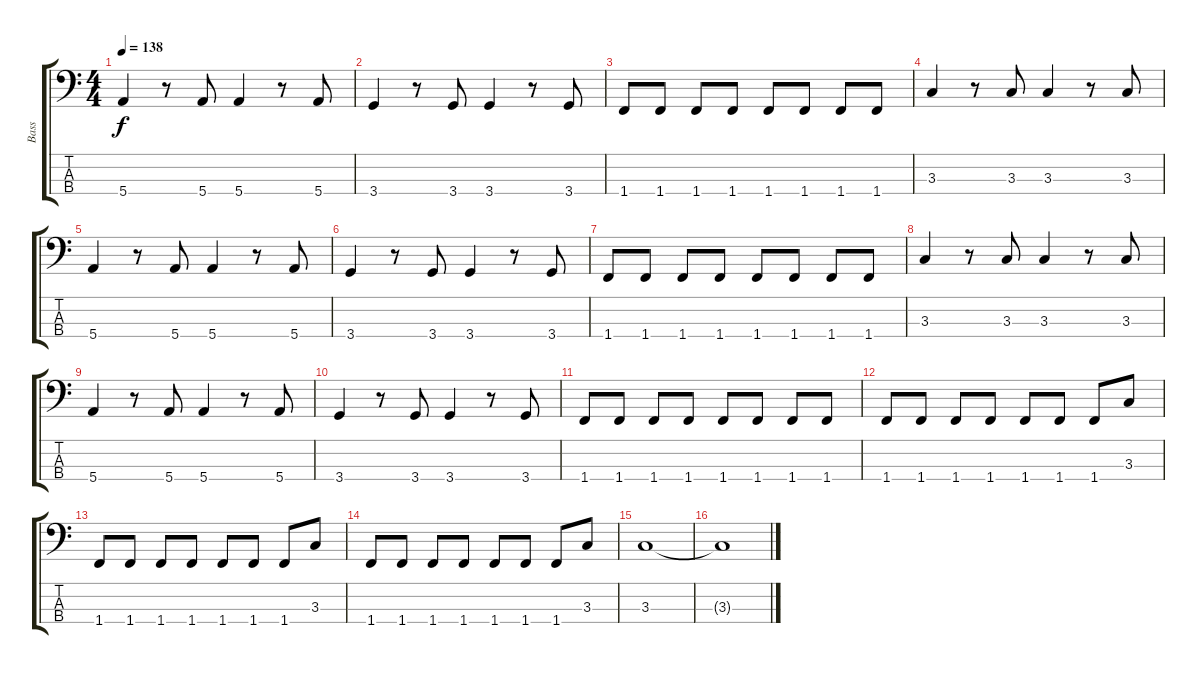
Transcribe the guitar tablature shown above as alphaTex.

\track ("Bass" "Bass") {instrument electricbasspick}
\staff {score tabs}
\tuning (G2 D2 A1 E1) {hide}
\ts (4 4)
\tempo 138
\clef f4
\ks c
5.4.4{dy f} r.8 5.4.8 5.4.4 r.8 5.4.8 |
3.4.4 r.8 3.4.8 3.4.4 r.8 3.4.8 |
1.4.8 1.4.8 1.4.8 1.4.8 1.4.8 1.4.8 1.4.8 1.4.8 |
3.3.4 r.8 3.3.8 3.3.4 r.8 3.3.8 |
5.4.4 r.8 5.4.8 5.4.4 r.8 5.4.8 |
3.4.4 r.8 3.4.8 3.4.4 r.8 3.4.8 |
1.4.8 1.4.8 1.4.8 1.4.8 1.4.8 1.4.8 1.4.8 1.4.8 |
3.3.4 r.8 3.3.8 3.3.4 r.8 3.3.8 |
5.4.4 r.8 5.4.8 5.4.4 r.8 5.4.8 |
3.4.4 r.8 3.4.8 3.4.4 r.8 3.4.8 |
1.4.8 1.4.8 1.4.8 1.4.8 1.4.8 1.4.8 1.4.8 1.4.8 |
1.4.8 1.4.8 1.4.8 1.4.8 1.4.8 1.4.8 1.4.8 3.3.8 |
1.4.8 1.4.8 1.4.8 1.4.8 1.4.8 1.4.8 1.4.8 3.3.8 |
1.4.8 1.4.8 1.4.8 1.4.8 1.4.8 1.4.8 1.4.8 3.3.8 |
3.3.1 |
3.3{t}.1
